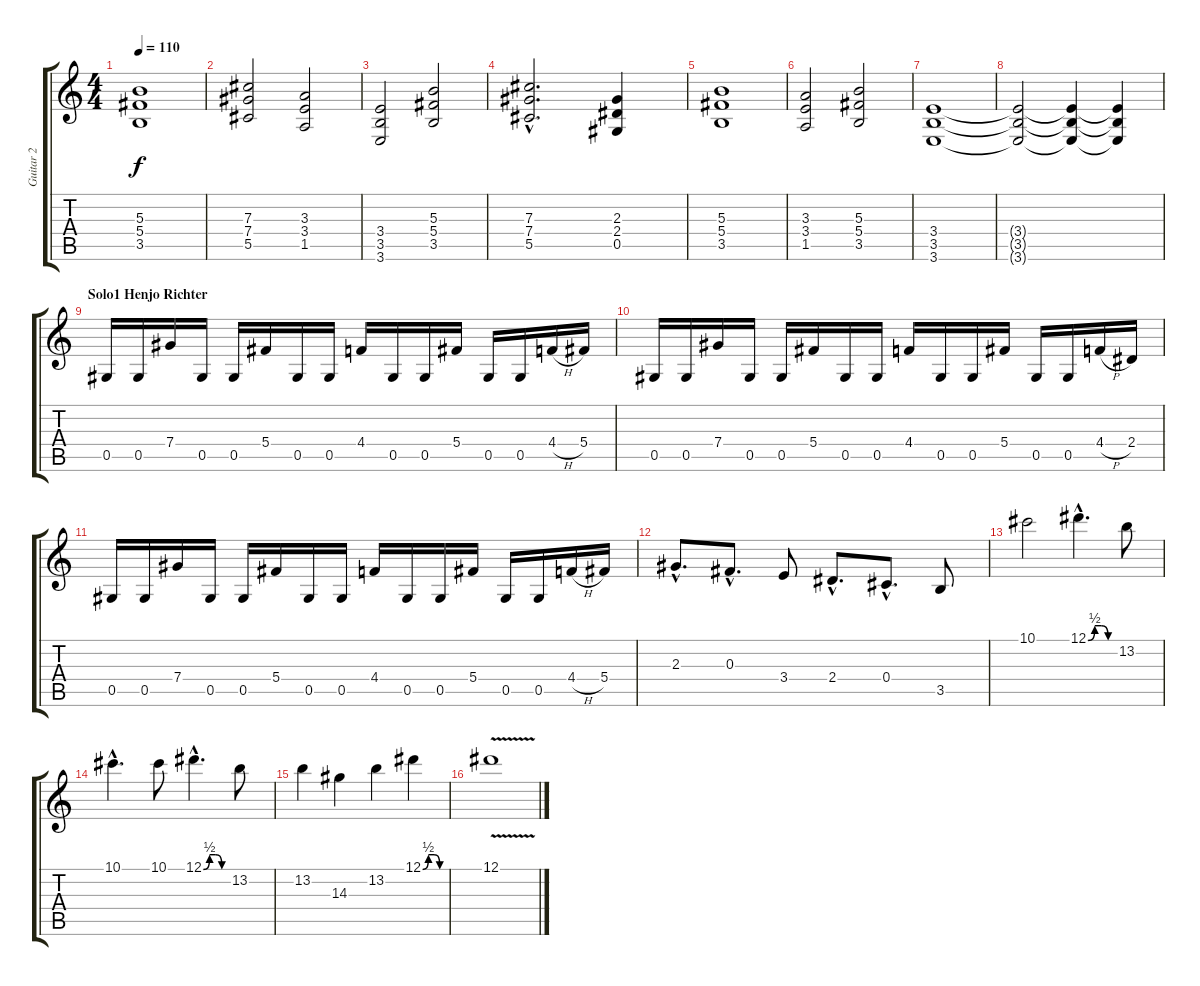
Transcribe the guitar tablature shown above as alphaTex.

\track ("Guitar 2" "Guitar 2") {instrument overdrivenguitar}
\staff {score tabs}
\tuning (Eb4 Bb3 Gb3 Db3 Ab2 Db2) {hide}
\ts (4 4)
\tempo 110
\clef g2
\ks c
(5.3 5.4 3.5).1{dy f} |
(7.3 7.4 5.5).2 (3.3 3.4 1.5).2 |
(3.4 3.5 3.6).2 (5.3 5.4 3.5).2 |
(7.3{hac} 7.4{hac} 5.5{hac}).2{d} (2.3 2.4 0.5).4 |
(5.3 5.4 3.5).1 |
(3.3 3.4 1.5).2 (5.3 5.4 3.5).2 |
(3.4 3.5 3.6).1 |
(3.4{t} 3.5{t} 3.6{t}).2 (3.4{t} 3.5{t} 3.6{t}).4 (3.4{t} 3.5{t} 3.6{t}).4 |
\section ("" "Solo1 Henjo Richter")
0.5.16 0.5.16 7.4.16 0.5.16 0.5.16 5.4.16 0.5.16 0.5.16 4.4.16 0.5.16 0.5.16 5.4.16 0.5.16 0.5.16 4.4{h}.16 5.4.16 |
0.5.16 0.5.16 7.4.16 0.5.16 0.5.16 5.4.16 0.5.16 0.5.16 4.4.16 0.5.16 0.5.16 5.4.16 0.5.16 0.5.16 4.4{h}.16 2.4.16 |
0.5.16 0.5.16 7.4.16 0.5.16 0.5.16 5.4.16 0.5.16 0.5.16 4.4.16 0.5.16 0.5.16 5.4.16 0.5.16 0.5.16 4.4{h}.16 5.4.16 |
2.3{hac}.8{d} 0.3{hac}.8{d} 3.4.8 2.4{hac}.8{d} 0.4{hac}.8{d} 3.5.8 |
10.1.2 12.1{be (custom 0 0 15 2 30 2 45 0 60 0) hac}.4{d} 13.2.8 |
10.1{hac}.4{d} 10.1.8 12.1{be (custom 0 0 15 2 30 2 45 0 60 0) hac}.4{d} 13.2.8 |
13.2.4 14.3.4 13.2.4 12.1{be (custom 0 0 15 2 30 2 45 0 60 0)}.4 |
12.1{v}.1
